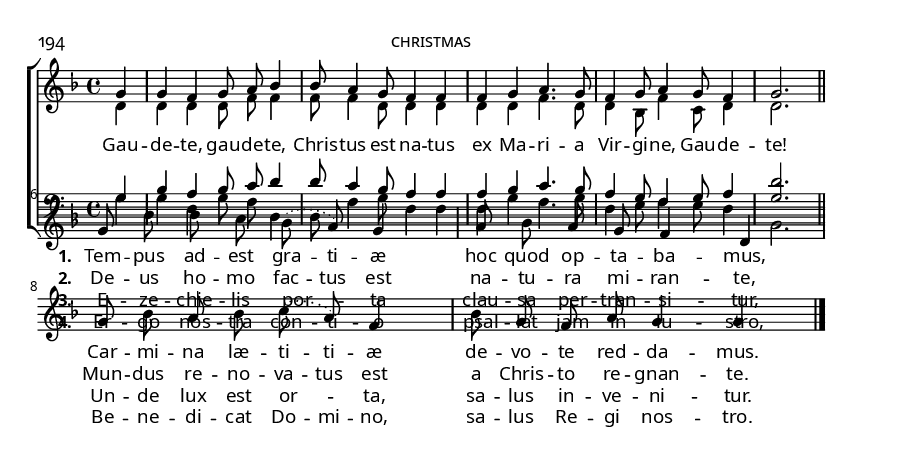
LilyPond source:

\version "2.14.2"
\include "util.ly"
\paper {
  print-all-headers = ##f
  paper-height = 9\in
  paper-width = 6\in
  indent = 0\in
  %system-system-spacing = #'((basic-distance . 10) (padding . 0))
  system-system-spacing =
    #'((basic-distance . 0)
       (minimum-distance . 0)
       (padding . -5)
       (stretchability . 100))
  ragged-last-bottom = ##t
  ragged-bottom = ##f
  two-sided = ##t
  inner-margin = 0.5\in
  outer-margin = 0.25\in
  top-margin = 0.25\in
  bottom-margin = 0.25\in
  first-page-number = #194
  print-first-page-number = ##t
  headerLine = \markup{\override #'(font-name . "Garamond Premier Pro") \smallCapsOldStyle"christmas"}
  oddHeaderMarkup = \markup\fill-line{
     \override #'(font-name . "Garamond Premier Pro")\abs-fontsize #8.5
     \combine 
        \fill-line{"" \on-the-fly #print-page-number-check-first
        \oldStylePageNum""
        }
        \fill-line{\headerLine}
  }
  evenHeaderMarkup = \markup {
     \override #'(font-name . "Garamond Premier Pro")\abs-fontsize #8.5
     \combine
        \on-the-fly #print-page-number-check-first
        \oldStylePageNum""
        \fill-line{\headerLine}
  }
  title = \markup{\override #'(font-name . "Garamond Premier Pro Semibold"){ \abs-fontsize #15 \smallCapsOldStyle"Gaudete"}}
  composer = \markup\oldStyleNum"15th Century"
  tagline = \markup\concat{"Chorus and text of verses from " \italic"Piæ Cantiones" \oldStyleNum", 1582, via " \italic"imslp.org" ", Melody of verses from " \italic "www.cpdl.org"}
}
#(set-global-staff-size 15) \paper{ #(define fonts (make-pango-font-tree "GoudyOlSt BT" "Garamond Premier Pro" "Garamond Premier Pro" (/ 15 20))) }
global = {
  \key f\major
  \time 4/4
  \autoBeamOff
}

sopMusic = \relative c'' {
  \partial 4 g4 |
  g f g8 a bes4 |
  bes8 a4 g8 f4 f |
  
  f g a4. g8 |
  f4 g8 a4 g8 f4 |
  \partial 2. g2. \bar "||" \break
}

verseMusic = \relative c'' {
  
}
sopWords = \lyricmode {
  
}

altoMusic = \relative c' {
  d4 |
  d d d8 f f4 |
  f8 f4 d8 d4 d |
  
  d d f4. d8 |
  d4 bes8 f'4 c8 d4 |
  d2.
  
  \slurDotted \oneVoice
  g8 d' d c bes( a) g4 |
  a8 bes a g f4 d |
  
  g8 bes a bes c( a) f4 |
  bes8 g f a g4 g \bar "|."
}
altoWords = \lyricmode {
  \dropLyricsV
  Gau -- de -- te, gau -- de -- te,
  Chris -- tus est na -- tus
  ex Ma -- ri -- a Vir -- gi -- ne, Gau -- de -- te!
  
  \dropLyricsIV
  \set stanza = #"1. "
  \set ignoreMelismata = ##t
  Tem -- pus ad -- est gra -- ti -- æ
  hoc quod op -- ta -- ba -- mus,
  Car -- mi -- na læ -- ti -- ti -- æ
  de -- vo -- te red -- da -- mus.
}
altoWordsII = \lyricmode {
  \dropLyricsIV
%\markup\italic
  \repeat unfold 21 {\skip1}
  \set stanza = #"2. "
  \set ignoreMelismata = ##t
  De -- us ho -- mo fac -- tus est
  na -- tu -- ra mi -- ran -- te,
  Mun -- dus re -- no -- va -- tus est
  a Chris -- to re -- gnan -- te.
}
altoWordsIII = \lyricmode {
  \dropLyricsIV
  \repeat unfold 21 {\skip1}
  \set stanza = #"3. "
  E -- ze -- chie -- lis por -- ta
  clau -- sa per -- tran -- si -- tur,
  Un -- de lux est or -- ta,
  sa -- lus in -- ve -- ni -- tur.
}
altoWordsIV = \lyricmode {
  \dropLyricsIV
  \repeat unfold 21 {\skip1}
  \set stanza = #"4. "
  \set ignoreMelismata = ##t
  Er -- go nos -- tra con -- ti -- o
  psal -- lat jam in lu -- stro,
  Be -- ne -- di -- cat Do -- mi -- no,
  sa -- lus Re -- gi nos -- tro.
}
altoWordsV = \lyricmode {
  \set stanza = #"5. "
  \set ignoreMelismata = ##t
}
altoWordsVI = \lyricmode {
  \set stanza = #"6. "
  \set ignoreMelismata = ##t
}
tenorMusic = \relative c' {
  g4 |
  bes a bes8 c d4 |
  d8 c4 bes8 a4 a |
  
  a bes c4. bes8 |
  a4 g8 f4 g8 a4 |
  <g d'>2.
}
tenorWords = \lyricmode {

}

bassMusic = \relative c {
  g'4 |
  g d g8 f bes,4 |
  bes8 f'4 g8 d4 d |
  
  d g f4. g8 |
  d4 e8 f4 e8 d4 |
  g,2.
}
bassWords = \lyricmode {

}

pianoRH = \relative c' {
  
}
pianoLH = \relative c' {
  
}

\score {
  <<
   \new ChoirStaff <<
%    \new Lyrics = sopranos \with { \override VerticalAxisGroup #'nonstaff-relatedstaff-spacing = #'((basic-distance . 1)) }
    \new Staff = women <<
      \new Voice = "sopranos" { \voiceOne << \global \sopMusic >> }
      \new Voice = "altos" { \voiceTwo << \global \altoMusic >> }
    >>
    \new Lyrics \with { alignAboveContext = #"women" \override VerticalAxisGroup #'nonstaff-relatedstaff-spacing = #'((basic-distance . 1))} \lyricsto "sopranos" \sopWords
     \new Lyrics = "altosVI"  \with { alignBelowContext = #"women" \override VerticalAxisGroup #'nonstaff-relatedstaff-spacing = #'((basic-distance . 1))} \lyricsto "altos" \altoWordsVI
    \new Lyrics = "altosV"  \with { alignBelowContext = #"women" \override VerticalAxisGroup #'nonstaff-relatedstaff-spacing = #'((basic-distance . 1))} \lyricsto "altos" \altoWordsV
    \new Lyrics = "altosIV"  \with { alignBelowContext = #"women" \override VerticalAxisGroup #'nonstaff-relatedstaff-spacing = #'((basic-distance . 1))} \lyricsto "altos" \altoWordsIV
    \new Lyrics = "altosIII"  \with { alignBelowContext = #"women" \override VerticalAxisGroup #'nonstaff-relatedstaff-spacing = #'((basic-distance . 1))} \lyricsto "altos" \altoWordsIII
    \new Lyrics = "altosII"  \with { alignBelowContext = #"women" \override VerticalAxisGroup #'nonstaff-relatedstaff-spacing = #'((basic-distance . 1))} \lyricsto "altos" \altoWordsII
    \new Lyrics = "altos"  \with { alignBelowContext = #"women" \override VerticalAxisGroup #'nonstaff-relatedstaff-spacing = #'((basic-distance . 1))} \lyricsto "altos" \altoWords
   \new Staff = men <<
      \clef bass
      \new Voice = "tenors" { \voiceOne << \global \tenorMusic >> }
      \new Voice = "basses" { \voiceTwo << \global \bassMusic >> }
    >>
    \new Lyrics \with { alignAboveContext = #"men" \override VerticalAxisGroup #'nonstaff-relatedstaff-spacing = #'((basic-distance . 1)) } \lyricsto "tenors" \tenorWords
    \new Lyrics \with { alignBelowContext = #"men" \override VerticalAxisGroup #'nonstaff-relatedstaff-spacing = #'((basic-distance . 1)) } \lyricsto "basses" \bassWords
  >>
%    \new PianoStaff << \new Staff { \new Voice { \pianoRH } } \new Staff { \clef "bass" \pianoLH } >>
  >>
  \layout {
%6x9 \context {\Lyrics\override LyricText #'font-size = #1.1 }
%6.14 \context {\Lyrics\override LyricText #'font-size = #0.6 }
    #(define fonts (make-pango-font-tree "GoudyOlSt BT" "Garamond Premier Pro" "Garamond Premier Pro" (/ 14.7 20)))
    \context {
      \Score
      %\override SpacingSpanner #'base-shortest-duration = #(ly:make-moment 1 8)
      %\override SpacingSpanner #'common-shortest-duration = #(ly:make-moment 1 4)
    }
    \context {
      % Remove all empty staves
      % \Staff \RemoveEmptyStaves \override VerticalAxisGroup #'remove-first = ##t
    }
  }
  
  \midi {
    \tempo 4 = 90
    \set Staff.midiInstrument = "flute"
  
    \context {
      \Voice
      \remove "Dynamic_performer"
    }
  }
}
